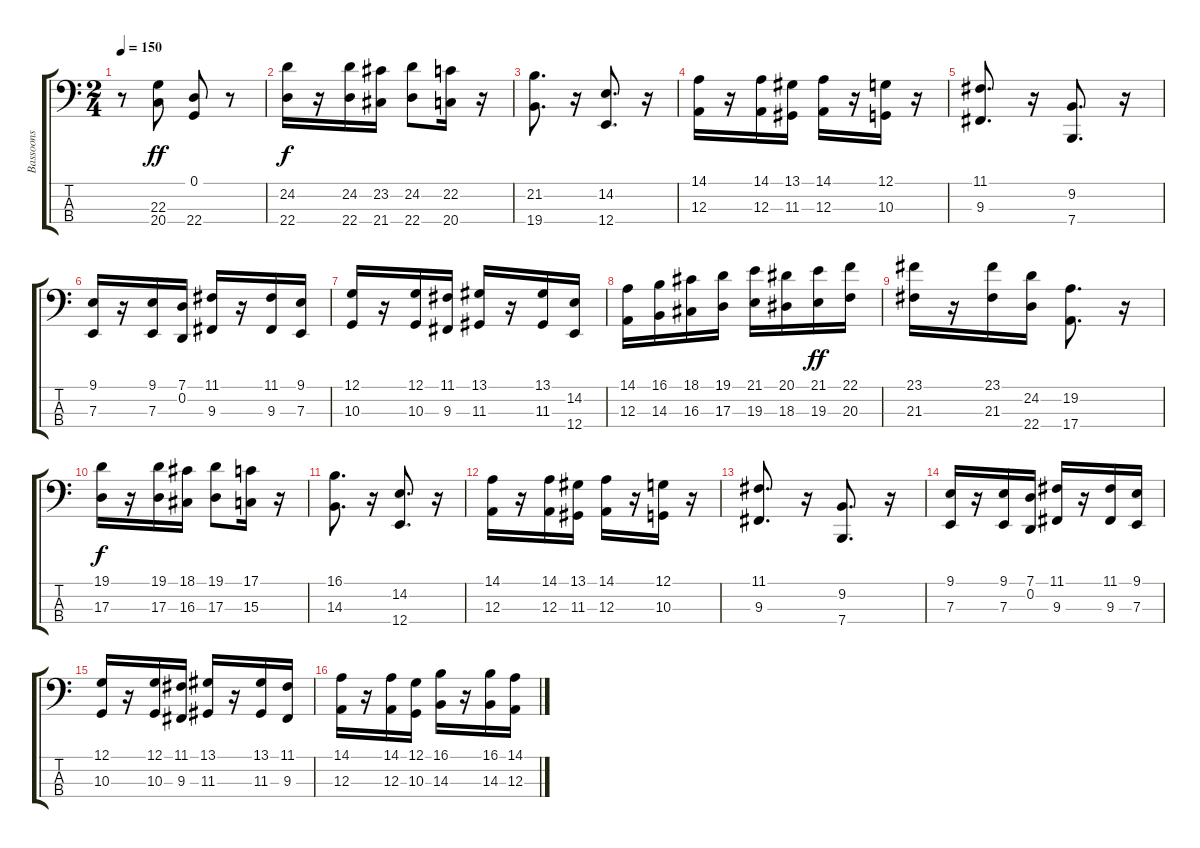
\track ("Bassoons" "Bassoons") {instrument bassoon}
\staff {score tabs}
\tuning (G2 D2 A1 E1) {hide}
\ts (2 4)
\tempo 150
\clef f4
\ks c
r.8{dy f} (22.3 20.4).8{dy ff} (0.1 22.4).8 r.8 |
(24.2 22.4).16{dy f} r.16 (24.2 22.4).16 (23.2 21.4).16 (24.2 22.4).8 (22.2 20.4).16 r.16 |
(21.2 19.4).8{d} r.16 (14.2 12.4).8{d} r.16 |
(14.1 12.3).16 r.16 (14.1 12.3).16 (13.1 11.3).16 (14.1 12.3).16 r.16 (12.1 10.3).16 r.16 |
(11.1 9.3).8{d} r.16 (9.2 7.4).8{d} r.16 |
(9.1 7.3).16 r.16 (9.1 7.3).16 (7.1 0.2).16 (11.1 9.3).16 r.16 (11.1 9.3).16 (9.1 7.3).16 |
(12.1 10.3).16 r.16 (12.1 10.3).16 (11.1 9.3).16 (13.1 11.3).16 r.16 (13.1 11.3).16 (14.2 12.4).16 |
(14.1 12.3).16 (16.1 14.3).16 (18.1 16.3).16 (19.1 17.3).16 (21.1 19.3).16 (20.1 18.3).16 (21.1 19.3).16{dy ff} (22.1 20.3).16 |
(23.1 21.3).16 r.16 (23.1 21.3).16 (24.2 22.4).16 (19.2 17.4).8{d} r.16 |
(19.1 17.3).16{dy f} r.16 (19.1 17.3).16 (18.1 16.3).16 (19.1 17.3).8 (17.1 15.3).16 r.16 |
(16.1 14.3).8{d} r.16 (14.2 12.4).8{d} r.16 |
(14.1 12.3).16 r.16 (14.1 12.3).16 (13.1 11.3).16 (14.1 12.3).16 r.16 (12.1 10.3).16 r.16 |
(11.1 9.3).8{d} r.16 (9.2 7.4).8{d} r.16 |
(9.1 7.3).16 r.16 (9.1 7.3).16 (7.1 0.2).16 (11.1 9.3).16 r.16 (11.1 9.3).16 (9.1 7.3).16 |
(12.1 10.3).16 r.16 (12.1 10.3).16 (11.1 9.3).16 (13.1 11.3).16 r.16 (13.1 11.3).16 (11.1 9.3).16 |
(14.1 12.3).16 r.16 (14.1 12.3).16 (12.1 10.3).16 (16.1 14.3).16 r.16 (16.1 14.3).16 (14.1 12.3).16
